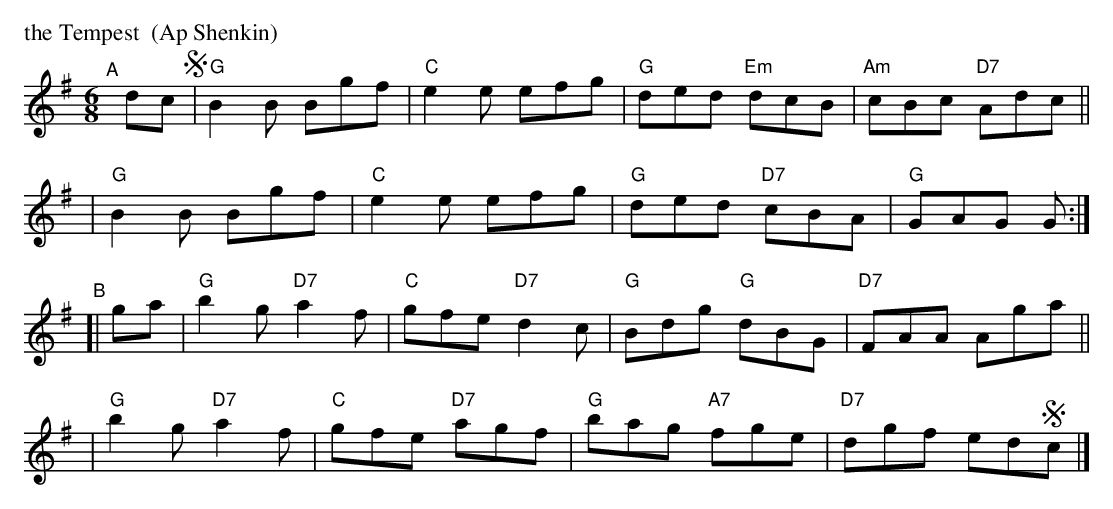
X:1
P: the Tempest  (Ap Shenkin)
M: 6/8
L: 1/8
K: G
"^A"[|] dc !segno!\
| "G"B2B Bgf | "C"e2e efg | "G"ded "Em"dcB | "Am"cBc "D7"Adc ||
| "G"B2B Bgf | "C"e2e efg | "G"ded "D7"cBA | "G"GAG G :|
"^B"[| ga \
| "G"b2g "D7"a2f | "C"gfe "D7"d2c | "G"Bdg "G"dBG | "D7"FAA Aga ||
| "G"b2g "D7"a2f | "C"gfe "D7"agf | "G"bag "A7"fge | "D7"dgf ed!segno!c |]
